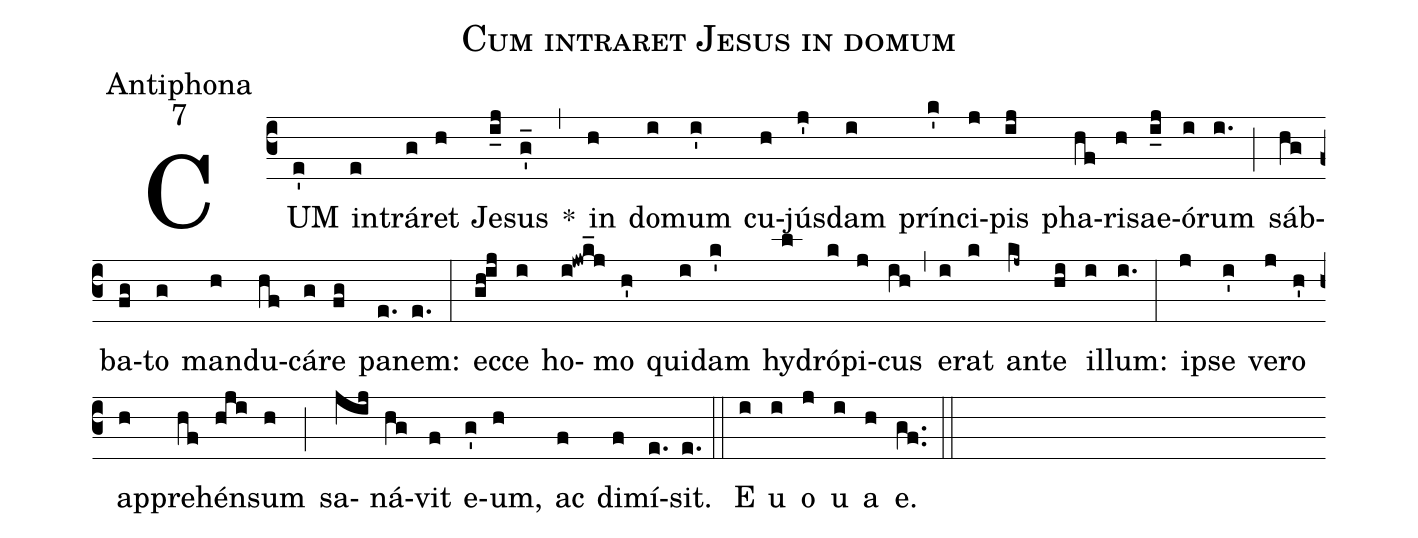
name:Cum intraret Jesus in domum;
office-part:Antiphona;
mode:7;
%%
(c3) CUM(e') in(e)trá(g)ret(h) Je(i_j)sus(g'_) *(,) in(h) do(i)mum(i') cu(h)jú(j')sdam(i) prín(k')ci(j)pis(ij) pha(hf)ri(h)sae(i_j)ó(i)rum(i.) (;) sáb(hg)ba(fg)to(g) man(h)du(hf)cá(g)re(fg) pa(e.)nem:(e.) (:) ec(gh!ij)ce(i) ho(i!jwk_j)mo(h') qui(i)dam(k') hy(l)dró(k)pi(j)cus(ih) (,) e(i)rat(k) an(kj~)te(hi) il(i)lum:(i.) (:) i(j)pse(i') ve(j)ro(h') ap(h)pre(hf)hén(hji)sum(h) (;) sa(jij)ná(hg)vit(f) e(g')um,(h) ac(f) di(f)mí(e.)sit.(e.) (::) E(i) u(i) o(j) u(i) a(h) e.(gf..) (::)
